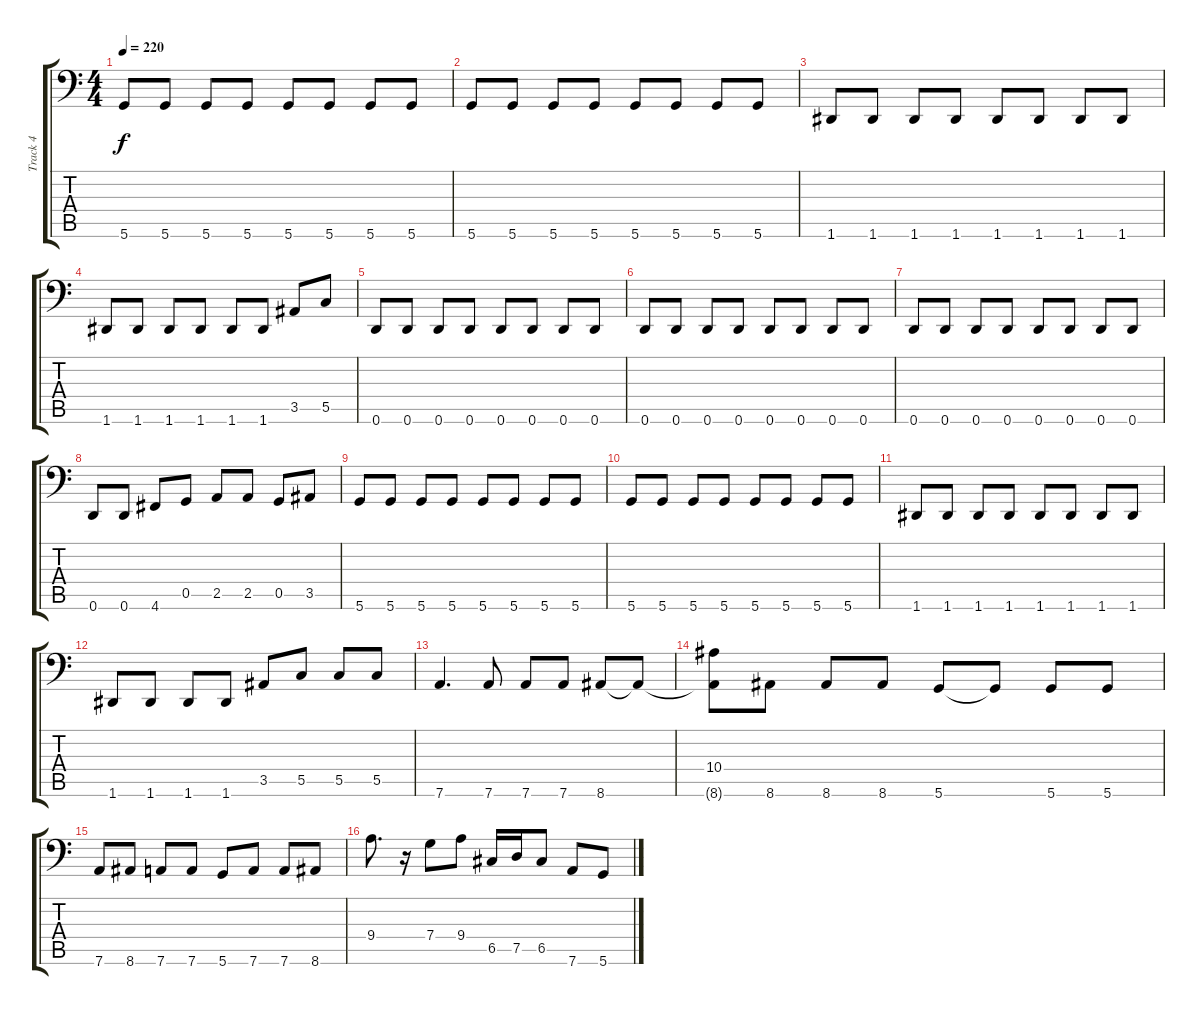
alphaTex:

\track ("Track 4" "Track 4") {instrument electricbassfinger}
\staff {score tabs}
\tuning (D3 A2 F2 C2 G1 D1) {hide}
\ts (4 4)
\tempo 220
\clef f4
\ks c
5.6.8{dy f} 5.6.8 5.6.8 5.6.8 5.6.8 5.6.8 5.6.8 5.6.8 |
5.6.8 5.6.8 5.6.8 5.6.8 5.6.8 5.6.8 5.6.8 5.6.8 |
1.6.8 1.6.8 1.6.8 1.6.8 1.6.8 1.6.8 1.6.8 1.6.8 |
1.6.8 1.6.8 1.6.8 1.6.8 1.6.8 1.6.8 3.5.8 5.5.8 |
0.6.8 0.6.8 0.6.8 0.6.8 0.6.8 0.6.8 0.6.8 0.6.8 |
0.6.8 0.6.8 0.6.8 0.6.8 0.6.8 0.6.8 0.6.8 0.6.8 |
0.6.8 0.6.8 0.6.8 0.6.8 0.6.8 0.6.8 0.6.8 0.6.8 |
0.6.8 0.6.8 4.6.8 0.5.8 2.5.8 2.5.8 0.5.8 3.5.8 |
5.6.8 5.6.8 5.6.8 5.6.8 5.6.8 5.6.8 5.6.8 5.6.8 |
5.6.8 5.6.8 5.6.8 5.6.8 5.6.8 5.6.8 5.6.8 5.6.8 |
1.6.8 1.6.8 1.6.8 1.6.8 1.6.8 1.6.8 1.6.8 1.6.8 |
1.6.8 1.6.8 1.6.8 1.6.8 3.5.8 5.5.8 5.5.8 5.5.8 |
7.6.4{d} 7.6.8 7.6.8 7.6.8 8.6.8 8.6{t}.8 |
(10.4 8.6{t}).8 8.6.8 8.6.8 8.6.8 5.6.8 5.6{t}.8 5.6.8 5.6.8 |
7.6.8 8.6.8 7.6.8 7.6.8 5.6.8 7.6.8 7.6.8 8.6.8 |
9.4.8{d} r.16 7.4.8 9.4.8 6.5.16 7.5.16 6.5.8 7.6.8 5.6.8
